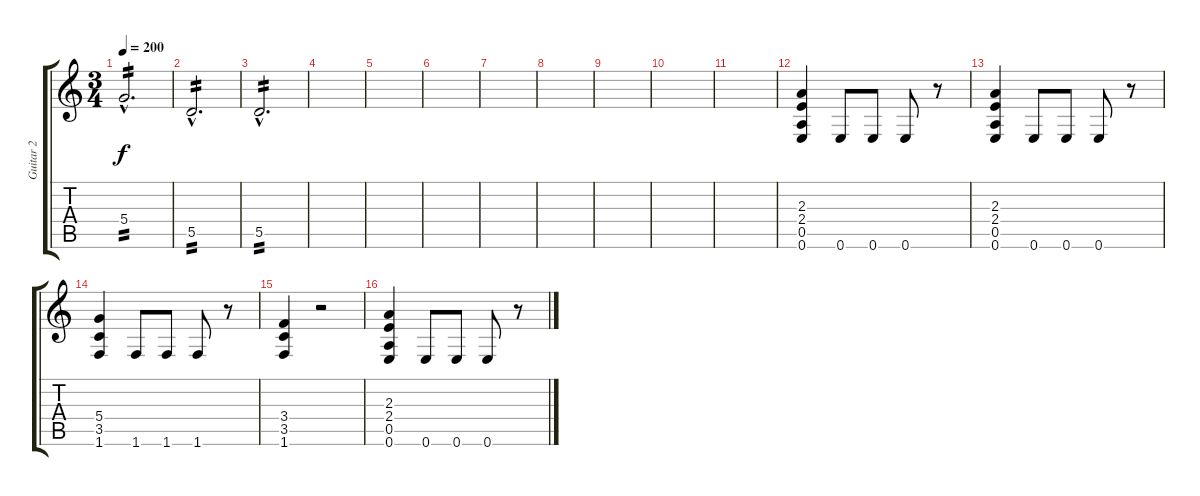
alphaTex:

\track ("Guitar 2" "Guitar 2") {instrument distortionguitar}
\staff {score tabs}
\tuning (E4 B3 G3 D3 A2 E2) {hide}
\ts (3 4)
\tempo 200
\clef g2
\ks c
5.4{hac}.2{d tp 2 dy f} |
5.5{hac}.2{d tp 2} |
5.5{hac}.2{d tp 2} |
|
|
|
|
|
|
|
|
(2.3 2.4 0.5 0.6).4 0.6.8 0.6.8 0.6.8 r.8 |
(2.3 2.4 0.5 0.6).4 0.6.8 0.6.8 0.6.8 r.8 |
(5.4 3.5 1.6).4 1.6.8 1.6.8 1.6.8 r.8 |
(3.4 3.5 1.6).4 r.2 |
(2.3 2.4 0.5 0.6).4 0.6.8 0.6.8 0.6.8 r.8
